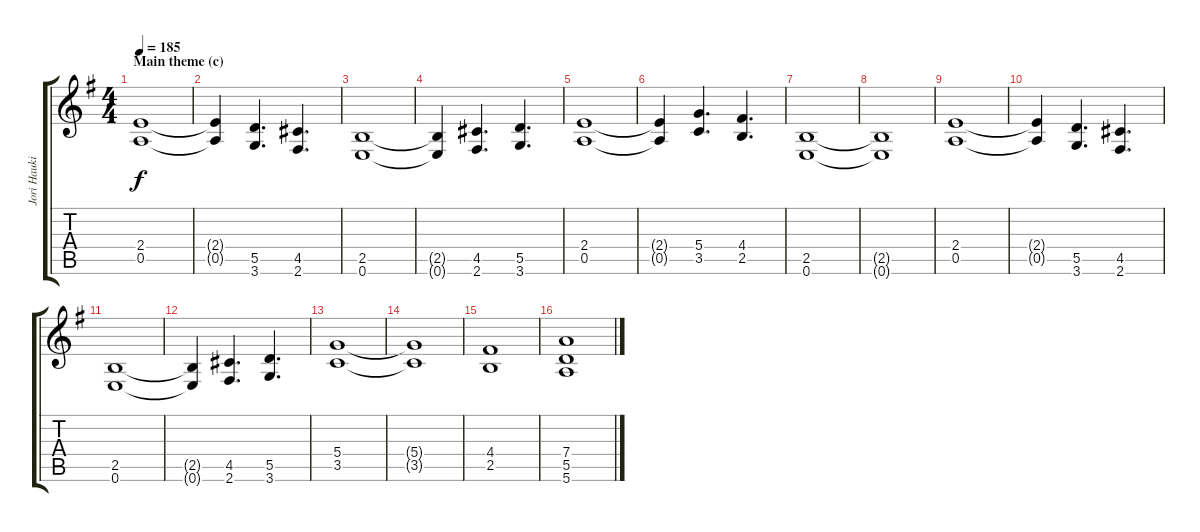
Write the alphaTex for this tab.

\track ("Jori Haukio (guitar)" "Jori Hauki") {instrument distortionguitar}
\staff {score tabs}
\tuning (E4 B3 G3 D3 A2 E2) {hide}
\ts (4 4)
\section ("" "Main theme (c)")
\tempo 185
\clef g2
\ks eminor
(2.4 0.5).1{dy f} |
(2.4{t} 0.5{t}).4 (5.5 3.6).4{d} (4.5 2.6).4{d} |
(2.5 0.6).1 |
(2.5{t} 0.6{t}).4 (4.5 2.6).4{d} (5.5 3.6).4{d} |
(2.4 0.5).1 |
(2.4{t} 0.5{t}).4 (5.4 3.5).4{d} (4.4 2.5).4{d} |
(2.5 0.6).1 |
(2.5{t} 0.6{t}).1 |
(2.4 0.5).1 |
(2.4{t} 0.5{t}).4 (5.5 3.6).4{d} (4.5 2.6).4{d} |
(2.5 0.6).1 |
(2.5{t} 0.6{t}).4 (4.5 2.6).4{d} (5.5 3.6).4{d} |
(5.4 3.5).1 |
(5.4{t} 3.5{t}).1 |
(4.4 2.5).1 |
(7.4 5.5 5.6).1
